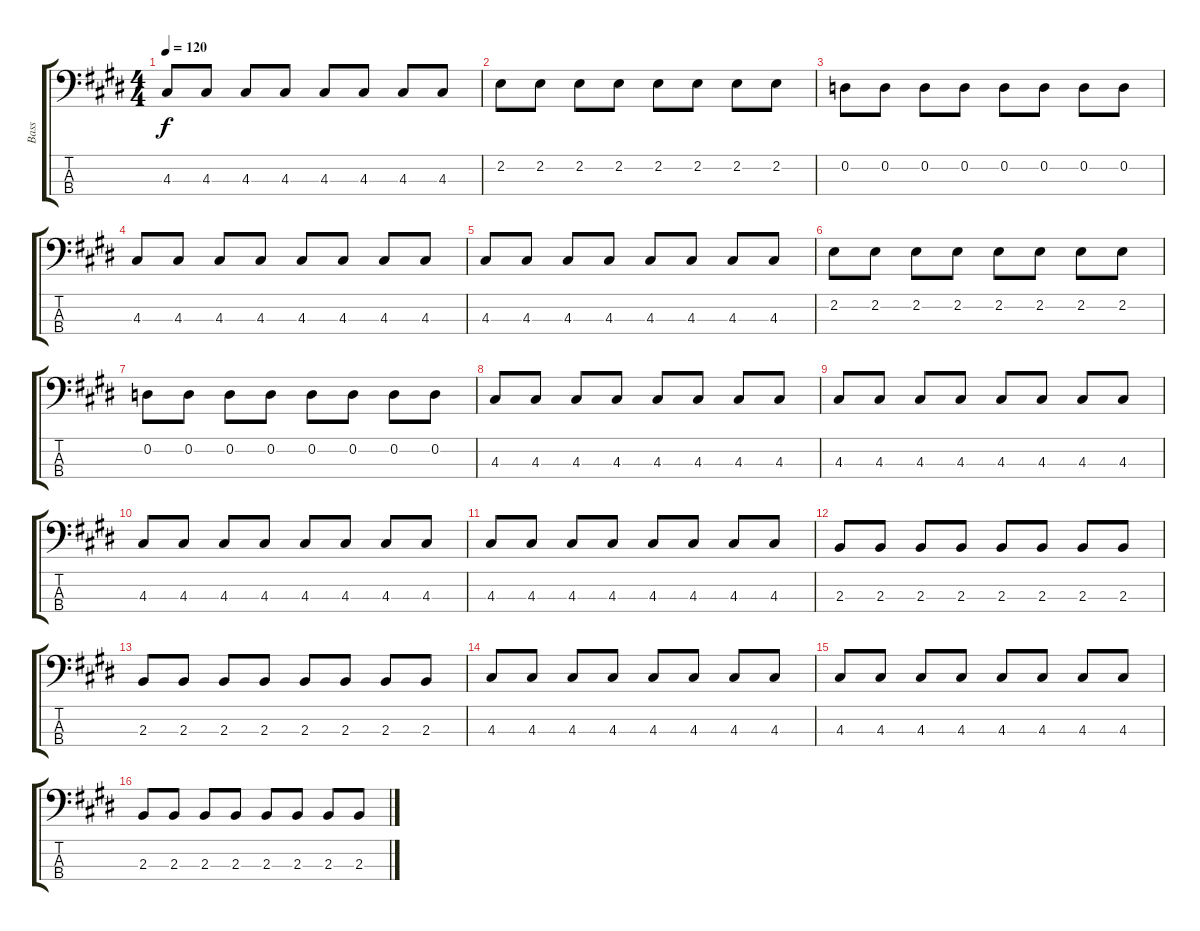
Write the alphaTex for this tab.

\track ("Bass" "Bass") {instrument electricbassfinger}
\staff {score tabs}
\tuning (G2 D2 A1 E1) {hide}
\ts (4 4)
\tempo 120
\clef f4
\ks e
4.3.8{dy f} 4.3.8 4.3.8 4.3.8 4.3.8 4.3.8 4.3.8 4.3.8 |
2.2.8 2.2.8 2.2.8 2.2.8 2.2.8 2.2.8 2.2.8 2.2.8 |
0.2.8 0.2.8 0.2.8 0.2.8 0.2.8 0.2.8 0.2.8 0.2.8 |
4.3.8 4.3.8 4.3.8 4.3.8 4.3.8 4.3.8 4.3.8 4.3.8 |
4.3.8 4.3.8 4.3.8 4.3.8 4.3.8 4.3.8 4.3.8 4.3.8 |
2.2.8 2.2.8 2.2.8 2.2.8 2.2.8 2.2.8 2.2.8 2.2.8 |
0.2.8 0.2.8 0.2.8 0.2.8 0.2.8 0.2.8 0.2.8 0.2.8 |
4.3.8 4.3.8 4.3.8 4.3.8 4.3.8 4.3.8 4.3.8 4.3.8 |
4.3.8 4.3.8 4.3.8 4.3.8 4.3.8 4.3.8 4.3.8 4.3.8 |
4.3.8 4.3.8 4.3.8 4.3.8 4.3.8 4.3.8 4.3.8 4.3.8 |
4.3.8 4.3.8 4.3.8 4.3.8 4.3.8 4.3.8 4.3.8 4.3.8 |
2.3.8 2.3.8 2.3.8 2.3.8 2.3.8 2.3.8 2.3.8 2.3.8 |
2.3.8 2.3.8 2.3.8 2.3.8 2.3.8 2.3.8 2.3.8 2.3.8 |
4.3.8 4.3.8 4.3.8 4.3.8 4.3.8 4.3.8 4.3.8 4.3.8 |
4.3.8 4.3.8 4.3.8 4.3.8 4.3.8 4.3.8 4.3.8 4.3.8 |
2.3.8 2.3.8 2.3.8 2.3.8 2.3.8 2.3.8 2.3.8 2.3.8
